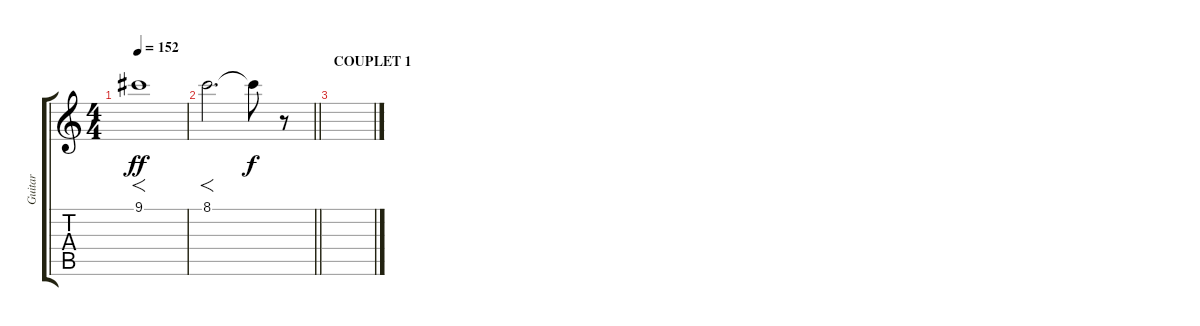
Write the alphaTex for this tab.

\track ("Guitar" "Guitar") {instrument electricguitarclean}
\staff {score tabs}
\tuning (E4 B3 G3 D3 A2 E2) {hide}
\ts (4 4)
\tempo 152
\clef g2
\ks c
9.1.1{f dy ff} |
\barLineRight lightlight
8.1.2{f d} 8.1{t}.8{dy f} r.8 |
\section ("" "COUPLET 1")
